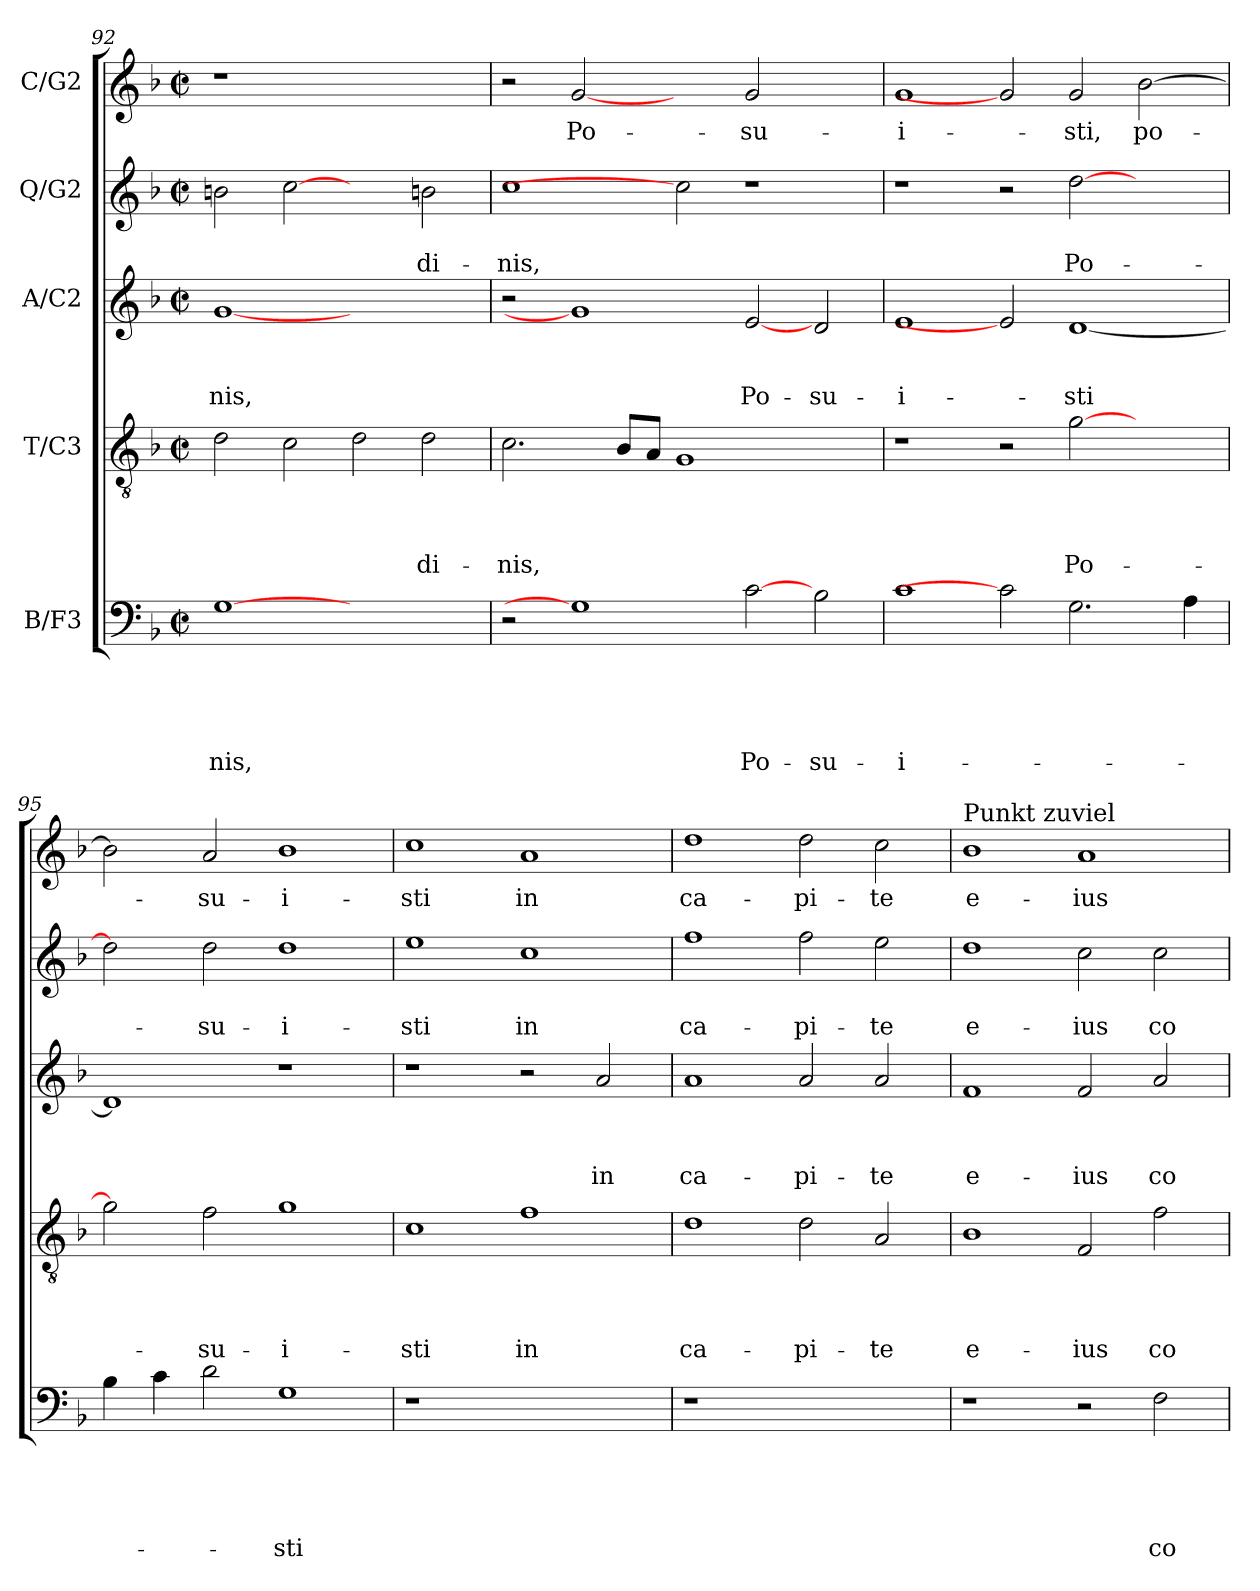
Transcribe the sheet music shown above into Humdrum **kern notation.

**kern	**text	**text	**text	**text	**text	**kern	**text	**text	**text	**text	**kern	**text	**text	**text	**kern	**text	**text	**kern	**text
*part5	*part5	*part5	*part5	*part5	*part5	*part4	*part4	*part4	*part4	*part4	*part3	*part3	*part3	*part3	*part2	*part2	*part2	*part1	*part1
*staff5	*staff5	*staff5	*staff5	*staff5	*staff5	*staff4	*staff4	*staff4	*staff4	*staff4	*staff3	*staff3	*staff3	*staff3	*staff2	*staff2	*staff2	*staff1	*staff1
*I"B/F3	*	*	*	*	*	*I"T/C3	*	*	*	*	*I"A/C2	*	*	*	*I"Q/G2	*	*	*I"C/G2	*
*clefF4	*	*	*	*	*	*clefGv2	*	*	*	*	*clefG2	*	*	*	*clefG2	*	*	*clefG2	*
*k[b-]	*	*	*	*	*	*k[b-]	*	*	*	*	*k[b-]	*	*	*	*k[b-]	*	*	*k[b-]	*
*F:	*	*	*	*	*	*F:	*	*	*	*	*F:	*	*	*	*F:	*	*	*F:	*
*M2/2	*	*	*	*	*	*M2/2	*	*	*	*	*M2/2	*	*	*	*M2/2	*	*	*M2/2	*
*met(c|)	*	*	*	*	*	*met(c|)	*	*	*	*	*met(c|)	*	*	*	*met(c|)	*	*	*met(c|)	*
=92	=92	=92	=92	=92	=92	=92	=92	=92	=92	=92	=92	=92	=92	=92	=92	=92	=92	=92	=92
!	!	!	!	!	!LO:LY:b	!	!	!	!	!	!	!	!	!LO:LY:b	!	!	!	!	!
[1G	.	.	.	.	-nis,	2d\	.	.	.	.	[1g	.	.	-nis,	2bn\	.	.	1r	.
.	.	.	.	.	.	2c\	.	.	.	.	.	.	.	.	[2cc	.	.	.	.
1ryy	.	.	.	.	.	2d\	.	.	.	.	1ryy	.	.	.	2ryy	.	.	1ryy	.
!	!	!	!	!	!	!	!	!	!	!LO:LY:b	!	!	!	!	!	!	!LO:LY:b	!	!
.	.	.	.	.	.	2d\	.	.	.	-di-	.	.	.	.	2bn\	.	-di-	.	.
=93	=93	=93	=93	=93	=93	=93	=93	=93	=93	=93	=93	=93	=93	=93	=93	=93	=93	=93	=93
!	!	!	!	!	!	!	!	!	!	!LO:LY:b	!	!	!	!	!	!	!LO:LY:b	!	!
2r	.	.	.	.	.	2.c\	.	.	.	-nis,	2r	.	.	.	1cc	.	-nis,	2r	.
!	!	!	!	!	!	!	!	!	!	!	!	!	!	!	!	!	!	!	!LO:LY:b
1G]	.	.	.	.	.	.	.	.	.	.	1g]	.	.	.	.	.	.	[2g	Po-
.	.	.	.	.	.	8B-/L	.	.	.	.	.	.	.	.	.	.	.	.	.
.	.	.	.	.	.	8A/J	.	.	.	.	.	.	.	.	.	.	.	.	.
.	.	.	.	.	.	1G	.	.	.	.	.	.	.	.	2cc]	.	.	2ryy	.
!	!	!	!	!	!LO:LY:b	!	!	!	!	!	!	!	!	!LO:LY:b	!	!	!	!	!LO:LY:b
[2c	.	.	.	.	Po-	.	.	.	.	.	[2e	.	.	Po-	1r	.	.	2g/	-su-
!	!	!	!	!	!LO:LY:b	!	!	!	!	!	!	!	!	!LO:LY:b	!	!	!	!	!
2B-\	.	.	.	.	-su-	2ryy	.	.	.	.	2d/	.	.	-su-	.	.	.	2ryy	.
=94	=94	=94	=94	=94	=94	=94	=94	=94	=94	=94	=94	=94	=94	=94	=94	=94	=94	=94	=94
!	!	!	!	!	!LO:LY:b	!	!	!	!	!	!	!	!	!LO:LY:b	!	!	!	!	!LO:LY:b
1c	.	.	.	.	-i-	1r	.	.	.	.	1e	.	.	-i-	1r	.	.	1g	-i-
2c]	.	.	.	.	.	2r	.	.	.	.	2e]	.	.	.	2r	.	.	2g]	.
!	!	!	!	!	!	!	!	!	!	!LO:LY:b	!	!	!	!LO:LY:b	!	!	!LO:LY:b	!	!LO:LY:b
2.G\	.	.	.	.	.	[2g\	.	.	.	Po-	[1d	.	.	-sti	[2dd\	.	Po-	2g/	-sti,
!	!	!	!	!	!	!	!	!	!	!	!	!	!	!	!	!	!	!	!LO:LY:b
.	.	.	.	.	.	2ryy	.	.	.	.	.	.	.	.	2ryy	.	.	[2b-\	po-
4A\	.	.	.	.	.	.	.	.	.	.	.	.	.	.	.	.	.	.	.
=95	=95	=95	=95	=95	=95	=95	=95	=95	=95	=95	=95	=95	=95	=95	=95	=95	=95	=95	=95
4B-\	.	.	.	.	.	2g\]	.	.	.	.	1d]	.	.	.	2dd\]	.	.	2b-\]	.
4c\	.	.	.	.	.	.	.	.	.	.	.	.	.	.	.	.	.	.	.
!	!	!	!	!	!	!	!	!	!	!LO:LY:b	!	!	!	!	!	!	!LO:LY:b	!	!LO:LY:b
2d\	.	.	.	.	.	2f\	.	.	.	-su-	.	.	.	.	2dd\	.	-su-	2a/	-su-
!	!	!	!	!	!LO:LY:b	!	!	!	!	!LO:LY:b	!	!	!	!	!	!	!LO:LY:b	!	!LO:LY:b
1G	.	.	.	.	-sti	1g	.	.	.	-i-	1r	.	.	.	1dd	.	-i-	1b-	-i-
!!LO:LB:g=z
=96	=96	=96	=96	=96	=96	=96	=96	=96	=96	=96	=96	=96	=96	=96	=96	=96	=96	=96	=96
!	!	!	!	!	!	!	!	!	!	!LO:LY:b	!	!	!	!	!	!	!LO:LY:b	!	!LO:LY:b
1r	.	.	.	.	.	1c	.	.	.	-sti	1r	.	.	.	1ee	.	-sti	1cc	-sti
!	!	!	!	!	!	!	!	!	!	!LO:LY:b	!	!	!	!	!	!	!LO:LY:b	!	!LO:LY:b
1ryy	.	.	.	.	.	1f	.	.	.	in	2r	.	.	.	1cc	.	in	1a	in
!	!	!	!	!	!	!	!	!	!	!	!	!	!	!LO:LY:b	!	!	!	!	!
.	.	.	.	.	.	.	.	.	.	.	2a/	.	.	in	.	.	.	.	.
=97	=97	=97	=97	=97	=97	=97	=97	=97	=97	=97	=97	=97	=97	=97	=97	=97	=97	=97	=97
!	!	!	!	!	!	!	!	!	!	!LO:LY:b	!	!	!	!LO:LY:b	!	!	!LO:LY:b	!	!LO:LY:b
1r	.	.	.	.	.	1d	.	.	.	ca-	1a	.	.	ca-	1ff	.	ca-	1dd	ca-
!	!	!	!	!	!	!	!	!	!	!LO:LY:b	!	!	!	!LO:LY:b	!	!	!LO:LY:b	!	!LO:LY:b
1ryy	.	.	.	.	.	2d\	.	.	.	-pi-	2a/	.	.	-pi-	2ff\	.	-pi-	2dd\	-pi-
!	!	!	!	!	!	!	!	!	!	!LO:LY:b	!	!	!	!LO:LY:b	!	!	!LO:LY:b	!	!LO:LY:b
.	.	.	.	.	.	2A/	.	.	.	-te	2a/	.	.	-te	2ee\	.	-te	2cc\	-te
=98	=98	=98	=98	=98	=98	=98	=98	=98	=98	=98	=98	=98	=98	=98	=98	=98	=98	=98	=98
!	!	!	!	!	!	!	!	!	!	!	!	!	!	!	!	!	!	!LO:TX:a:t=Punkt zuviel	!
!	!	!	!	!	!	!	!	!	!	!LO:LY:b	!	!	!	!LO:LY:b	!	!	!LO:LY:b	!	!LO:LY:b
1r	.	.	.	.	.	1B-	.	.	.	e-	1f	.	.	e-	1dd	.	e-	1b-	e-
!	!	!	!	!	!	!	!	!	!	!LO:LY:b	!	!	!	!LO:LY:b	!	!	!LO:LY:b	!	!LO:LY:b
2r	.	.	.	.	.	2F/	.	.	.	-ius	2f/	.	.	-ius	2cc\	.	-ius	1a	-ius
!	!	!	!	!	!LO:LY:b	!	!	!	!	!LO:LY:b	!	!	!	!LO:LY:b	!	!	!LO:LY:b	!	!
2F\	.	.	.	.	co-	2f\	.	.	.	co-	2a/	.	.	co-	2cc\	.	co-	.	.
=	=	=	=	=	=	=	=	=	=	=	=	=	=	=	=	=	=	=	=
*-	*-	*-	*-	*-	*-	*-	*-	*-	*-	*-	*-	*-	*-	*-	*-	*-	*-	*-	*-
